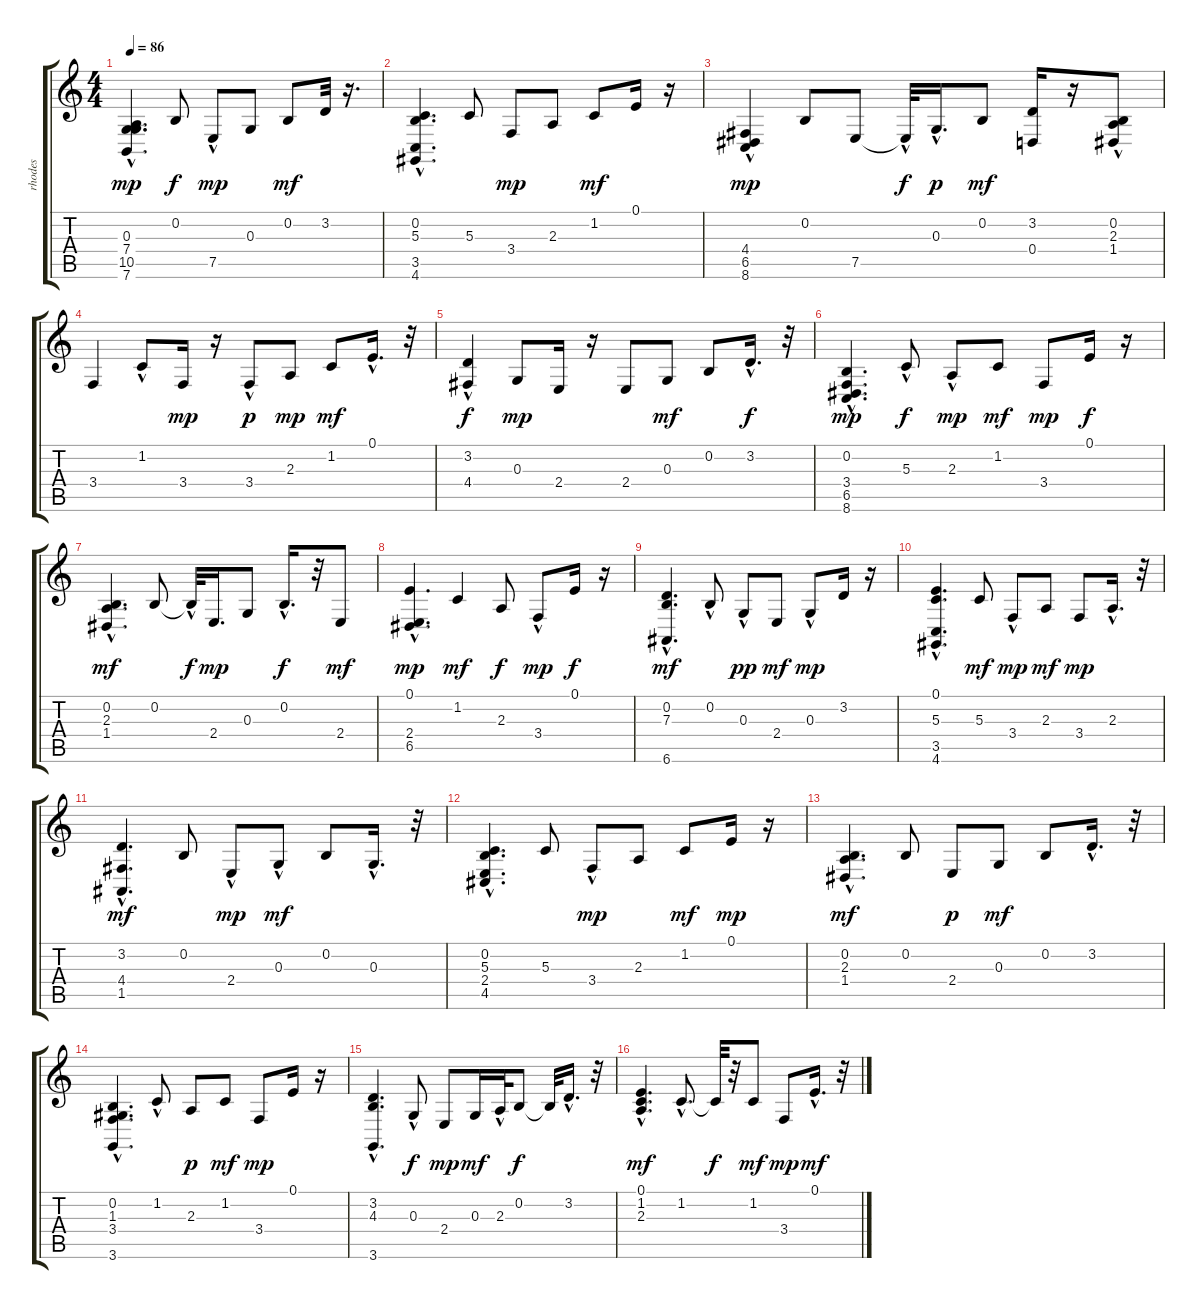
\track ("rhodes" "rhodes") {instrument electricpiano1}
\staff {score tabs}
\tuning (E4 B3 G3 D3 A2 E2) {hide}
\ts (4 4)
\tempo 86
\clef g2
\ks c
(0.3 7.4{hac} 10.5 7.6{hac}).4{d dy mp} 0.2.8{dy f} 7.5{hac}.8{dy mp} 0.3.8 0.2.8{dy mf} 3.2.32 r.16{d} |
(0.2{hac} 5.3 3.5 4.6{hac}).4{d} 5.3.8 3.4.8{dy mp} 2.3.8 1.2.8{dy mf} 0.1.16 r.16 |
(4.4{hac} 6.5{hac} 8.6).4{dy mp} 0.2.8 7.5.8 7.5{hac t}.32{dy f} 0.3{hac}.16{d dy p} 0.2.8{dy mf} (3.2 0.4).16 r.16 (0.2{hac} 2.3 1.4).8 |
3.4.4 1.2{hac}.8 3.4.16{dy mp} r.16 3.4{hac}.8{dy p} 2.3.8{dy mp} 1.2.8{dy mf} 0.1{hac}.16{d} r.32 |
(3.2{hac} 4.4).4{dy f} 0.3.8{dy mp} 2.4.16 r.16 2.4.8 0.3.8{dy mf} 0.2.8 3.2{hac}.16{d dy f} r.32 |
(0.2{hac} 3.4 6.5 8.6{hac}).4{d dy mp} 5.3{hac}.8{dy f} 2.3{hac}.8{dy mp} 1.2.8{dy mf} 3.4.8{dy mp} 0.1.16{dy f} r.16 |
(0.2 2.3{hac} 1.4).4{d dy mf} 0.2.8 0.2{hac t}.32{dy f} 2.4.16{d dy mp} 0.3.8 0.2{hac}.16{d dy f} r.32 2.4.8{dy mf} |
(0.1{hac} 2.4 6.5).4{d dy mp} 1.2.4{dy mf} 2.3.8{dy f} 3.4{hac}.8{dy mp} 0.1.16{dy f} r.16 |
(0.2 7.3{hac} 6.6{hac}).4{d dy mf} 0.2{hac}.8 0.3{hac}.8{dy pp} 2.4.8{dy mf} 0.3{hac}.8{dy mp} 3.2.16 r.16 |
(0.1{hac} 5.3 3.5 4.6{hac}).4{d} 5.3.8{dy mf} 3.4{hac}.8{dy mp} 2.3.8{dy mf} 3.4.8{dy mp} 2.3{hac}.16{d} r.32 |
(3.2{hac} 4.4 1.5).4{d dy mf} 0.2.8 2.4{hac}.8{dy mp} 0.3{hac}.8{dy mf} 0.2.8 0.3{hac}.16{d} r.32 |
(0.2{hac} 5.3 2.4 4.5{hac}).4{d} 5.3.8 3.4{hac}.8{dy mp} 2.3.8 1.2.8{dy mf} 0.1.16{dy mp} r.16 |
(0.2 2.3{hac} 1.4).4{d dy mf} 0.2.8 2.4.8{dy p} 0.3.8{dy mf} 0.2.8 3.2{hac}.16{d} r.32 |
(0.2{hac} 1.3 3.4 3.6{hac}).4{d} 1.2{hac}.8 2.3.8{dy p} 1.2.8{dy mf} 3.4.8{dy mp} 0.1.16 r.16 |
(3.2 4.3 3.6{hac}).4{d} 0.3{hac}.8{dy f} 2.4.8{dy mp} 0.3.16{dy mf} 2.3{hac}.32 0.2.8{dy f} 0.2{t}.32 3.2{hac}.16{d} r.32 |
(0.1{hac} 1.2 2.3{hac}).4{d dy mf} 1.2{hac}.8{d} 1.2{t}.32{dy f} r.32 1.2.8{dy mf} 3.4.8{dy mp} 0.1{hac}.16{d dy mf} r.32
